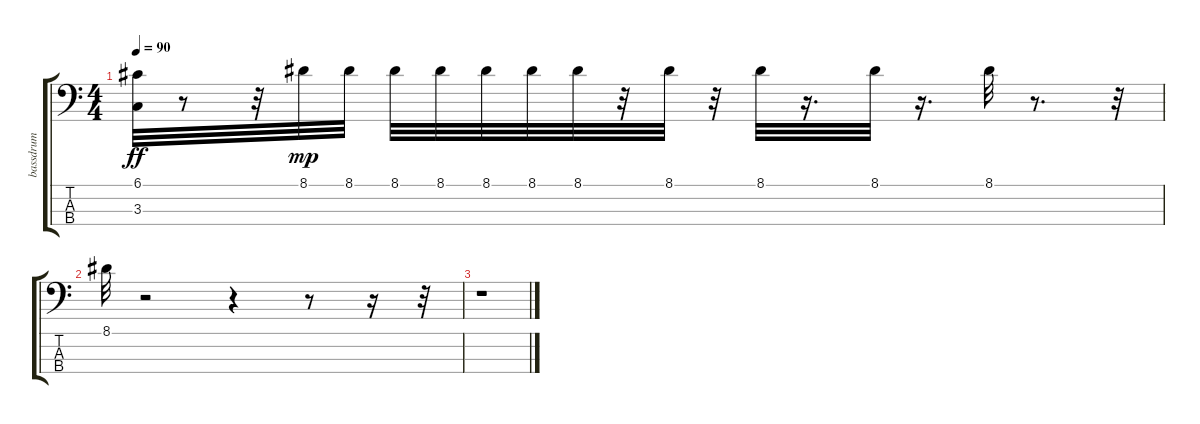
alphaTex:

\track ("bassdrum" "bassdrum") {instrument distortionguitar}
\staff {score tabs}
\tuning (G2 D2 A1 E1) {hide}
\ts (4 4)
\tempo 90
\clef f4
\ks c
(6.1 3.3).32{dy ff} r.8 r.32 8.1.32{dy mp} 8.1.32 8.1.32 8.1.32 8.1.32 8.1.32 8.1.32 r.32 8.1.32 r.32 8.1.32 r.16{d} 8.1.32 r.16{d} 8.1.32 r.8{d} r.32 |
8.1.32 r.2 r.4 r.8 r.16 r.32 |
r.1
